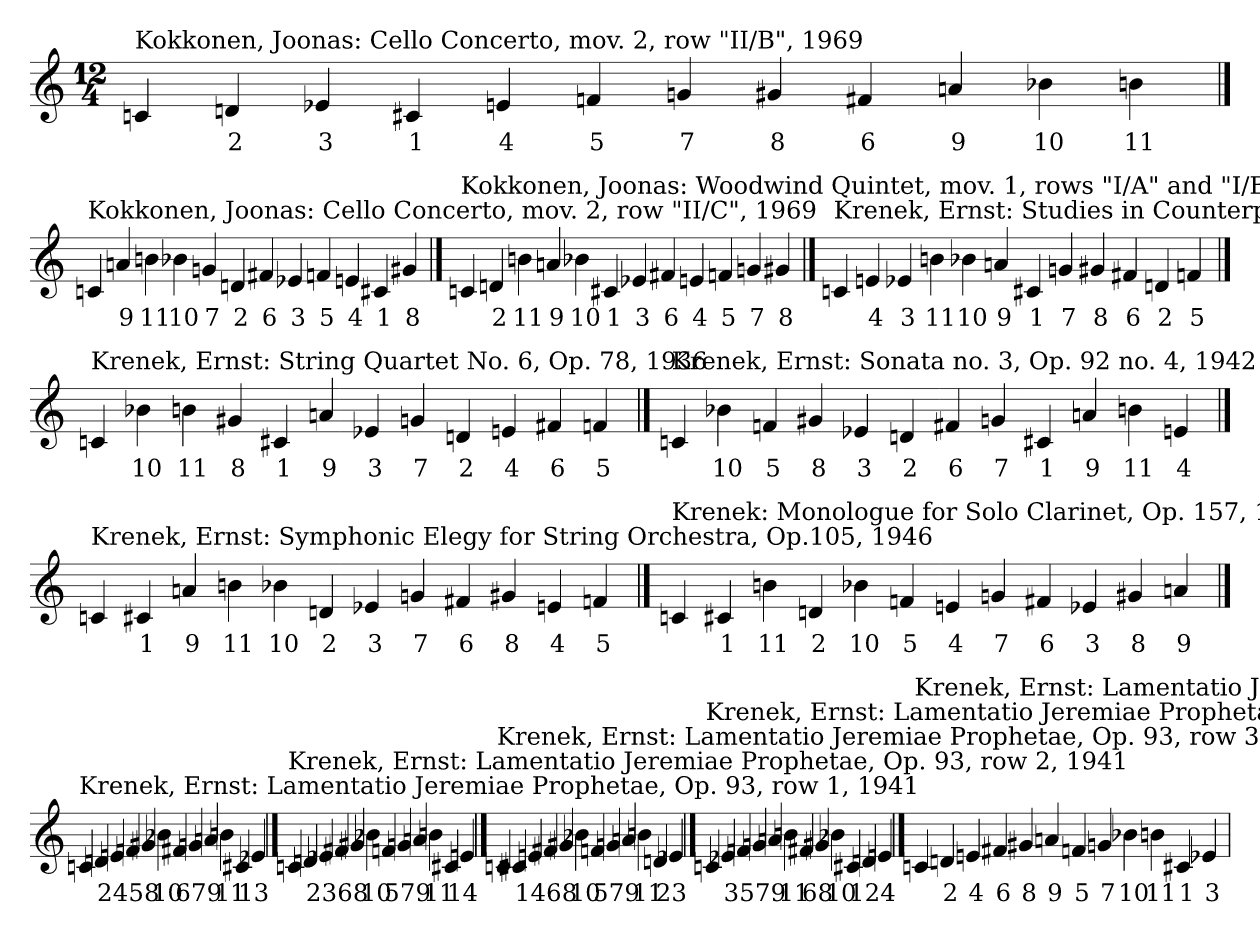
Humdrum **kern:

**kern	**text
*part1	*part1
*staff1	*staff1
!!LO:LB:g=z
*M12/4	*
==235	==235
!LO:TX:t=Kokkonen, Joonas&colon; Cello Concerto, mov. 2, row "II/B", 1969	!
4cn	.
4dn	2
4e-X	3
4c#X	1
4en	4
4fn	5
4gn	7
4g#X	8
4f#X	6
4an	9
4b-X	10
4bn	11
!!LO:LB:g=z
==236	==236
!LO:TX:t=Kokkonen, Joonas&colon; Cello Concerto, mov. 2, row "II/C", 1969	!
4cn	.
4an	9
4bn	11
4b-X	10
4gn	7
4dn	2
4f#X	6
4e-X	3
4fn	5
4en	4
4c#X	1
4g#X	8
!!LO:LB:g=z
==237	==237
!LO:TX:t=Kokkonen, Joonas&colon; Woodwind Quintet, mov. 1, rows "I/A" and "I/B", 1973/5	!
4cn	.
4dn	2
4bn	11
4an	9
4b-X	10
4c#X	1
4e-X	3
4f#X	6
4en	4
4fn	5
4gn	7
4g#X	8
!!LO:LB:g=z
==238	==238
!LO:TX:t=Krenek, Ernst&colon; Studies in Counterpoint, 1940	!
4cn	.
4en	4
4e-X	3
4bn	11
4b-X	10
4an	9
4c#X	1
4gn	7
4g#X	8
4f#X	6
4dn	2
4fn	5
!!LO:LB:g=z
==239	==239
!LO:TX:t=Krenek, Ernst&colon; String Quartet No. 6, Op. 78, 1936	!
4cn	.
4b-X	10
4bn	11
4g#X	8
4c#X	1
4an	9
4e-X	3
4gn	7
4dn	2
4en	4
4f#X	6
4fn	5
!!LO:LB:g=z
==240	==240
!LO:TX:t=Krenek, Ernst&colon; Sonata no. 3, Op. 92 no. 4, 1942	!
4cn	.
4b-X	10
4fn	5
4g#X	8
4e-X	3
4dn	2
4f#X	6
4gn	7
4c#X	1
4an	9
4bn	11
4en	4
!!LO:LB:g=z
==241	==241
!LO:TX:t=Krenek, Ernst&colon; Symphonic Elegy for String Orchestra, Op.105, 1946	!
4cn	.
4c#X	1
4an	9
4bn	11
4b-X	10
4dn	2
4e-X	3
4gn	7
4f#X	6
4g#X	8
4en	4
4fn	5
!!LO:LB:g=z
==242	==242
!LO:TX:t=Krenek&colon; Monologue for Solo Clarinet, Op. 157, 1956	!
4cn	.
4c#X	1
4bn	11
4dn	2
4b-X	10
4fn	5
4en	4
4gn	7
4f#X	6
4e-X	3
4g#X	8
4an	9
!!LO:LB:g=z
==243	==243
!LO:TX:t=Krenek, Ernst&colon; Lamentatio Jeremiae Prophetae, Op. 93, row 1, 1941	!
4cn	.
4dn	2
4en	4
4fn	5
4g#X	8
4b-X	10
4f#X	6
4gn	7
4an	9
4bn	11
4c#X	1
4e-X	3
!!LO:LB:g=z
==244	==244
!LO:TX:t=Krenek, Ernst&colon; Lamentatio Jeremiae Prophetae, Op. 93, row 2, 1941	!
4cn	.
4dn	2
4e-X	3
4f#X	6
4g#X	8
4b-X	10
4fn	5
4gn	7
4an	9
4bn	11
4c#X	1
4en	4
!!LO:LB:g=z
==245	==245
!LO:TX:t=Krenek, Ernst&colon; Lamentatio Jeremiae Prophetae, Op. 93, row 3, 1941	!
4cn	.
4c#X	1
4en	4
4f#X	6
4g#X	8
4b-X	10
4fn	5
4gn	7
4an	9
4bn	11
4dn	2
4e-X	3
!!LO:LB:g=z
==246	==246
!LO:TX:t=Krenek, Ernst&colon; Lamentatio Jeremiae Prophetae, Op. 93, row 4, 1941	!
4cn	.
4e-X	3
4fn	5
4gn	7
4an	9
4bn	11
4f#X	6
4g#X	8
4b-X	10
4c#X	1
4dn	2
4en	4
!!LO:LB:g=z
==247	==247
!LO:TX:t=Krenek, Ernst&colon; Lamentatio Jeremiae Prophetae, Op. 93, row 5, 1941	!
4cn	.
4dn	2
4en	4
4f#X	6
4g#X	8
4an	9
4fn	5
4gn	7
4b-X	10
4bn	11
4c#X	1
4e-X	3
=	=
*-	*-
